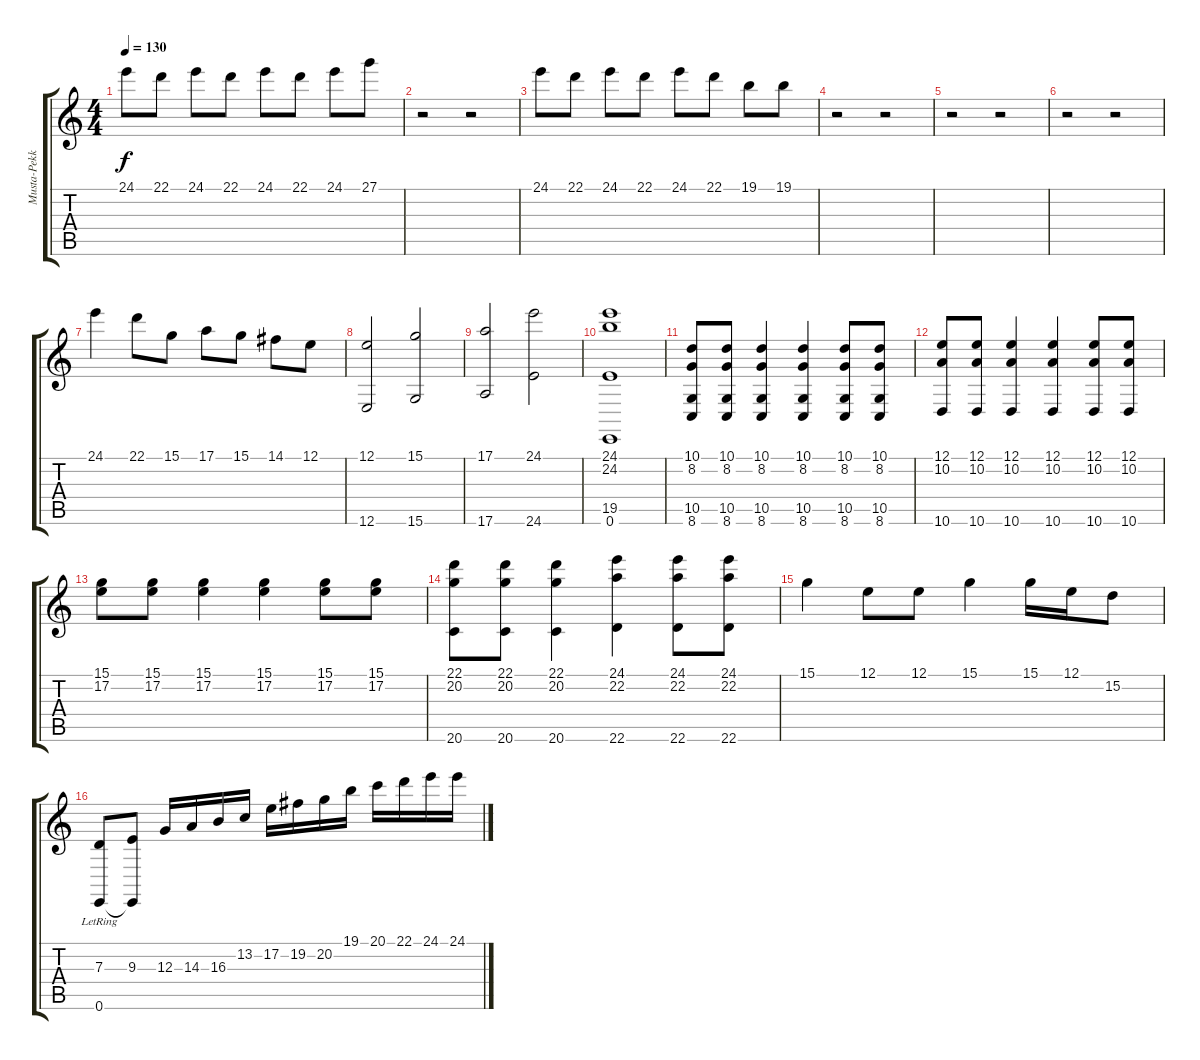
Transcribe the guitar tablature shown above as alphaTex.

\track ("Musta-Pekka" "Musta-Pekk") {instrument stringensemble1}
\staff {score tabs}
\tuning (E4 B3 G3 D3 A2 E2) {hide}
\ts (4 4)
\tempo 130
\clef g2
\ks c
24.1.8{dy f} 22.1.8 24.1.8 22.1.8 24.1.8 22.1.8 24.1.8 27.1.8 |
r.2 r.2 |
24.1.8 22.1.8 24.1.8 22.1.8 24.1.8 22.1.8 19.1.8 19.1.8 |
r.2 r.2 |
r.2 r.2 |
r.2 r.2 |
24.1.4 22.1.8 15.1.8 17.1.8 15.1.8 14.1.8 12.1.8 |
(12.1 12.6).2 (15.1 15.6).2 |
(17.1 17.6).2 (24.1 24.6).2 |
(24.1 24.2 19.5 0.6).1 |
(10.1 8.2 10.5 8.6).8 (10.1 8.2 10.5 8.6).8 (10.1 8.2 10.5 8.6).4 (10.1 8.2 10.5 8.6).4 (10.1 8.2 10.5 8.6).8 (10.1 8.2 10.5 8.6).8 |
(12.1 10.2 10.6).8 (12.1 10.2 10.6).8 (12.1 10.2 10.6).4 (12.1 10.2 10.6).4 (12.1 10.2 10.6).8 (12.1 10.2 10.6).8 |
(15.1 17.2).8 (15.1 17.2).8 (15.1 17.2).4 (15.1 17.2).4 (15.1 17.2).8 (15.1 17.2).8 |
(22.1 20.2 20.6).8 (22.1 20.2 20.6).8 (22.1 20.2 20.6).4 (24.1 22.2 22.6).4 (24.1 22.2 22.6).8 (24.1 22.2 22.6).8 |
15.1.4 12.1.8 12.1.8 15.1.4 15.1.16 12.1.16 15.2.8 |
(7.3{lr} 0.6).8 (9.3 0.6{t}).8 12.3.16 14.3.16 16.3.16 13.2.16 17.2.16 19.2.16 20.2.16 19.1.16 20.1.16 22.1.16 24.1.16 24.1.16
